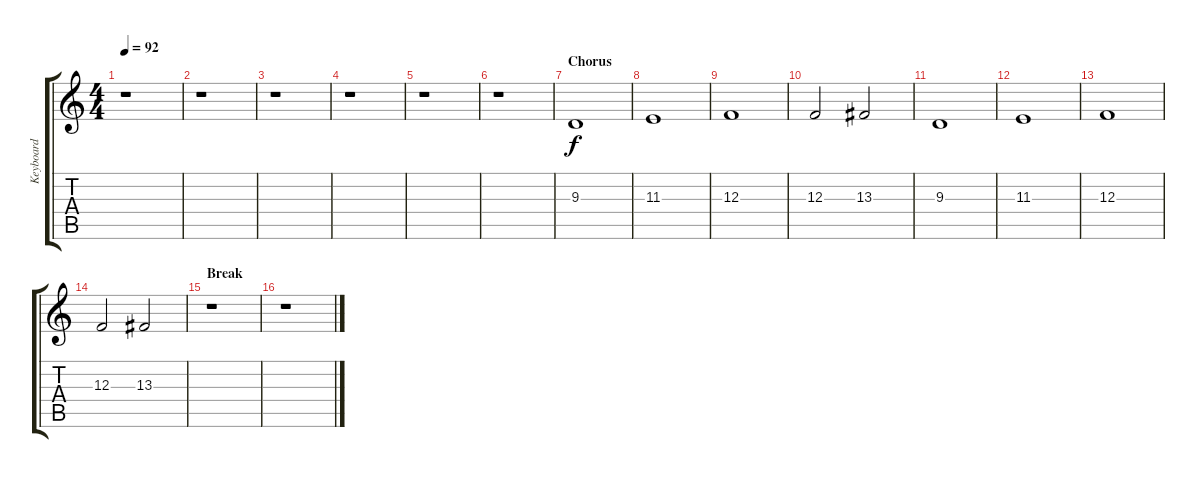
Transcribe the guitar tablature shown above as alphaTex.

\track ("Keyboard" "Keyboard") {instrument pad4choir}
\staff {score tabs}
\tuning (D4 A3 F3 C3 G2 D2) {hide}
\ts (4 4)
\tempo 92
\clef g2
\ks c
r.1{dy f} |
r.1 |
r.1 |
r.1 |
r.1 |
r.1 |
\section ("" "Chorus")
9.3.1 |
11.3.1 |
12.3.1 |
12.3.2 13.3.2 |
9.3.1 |
11.3.1 |
12.3.1 |
12.3.2 13.3.2 |
\section ("" "Break")
r.1 |
r.1
